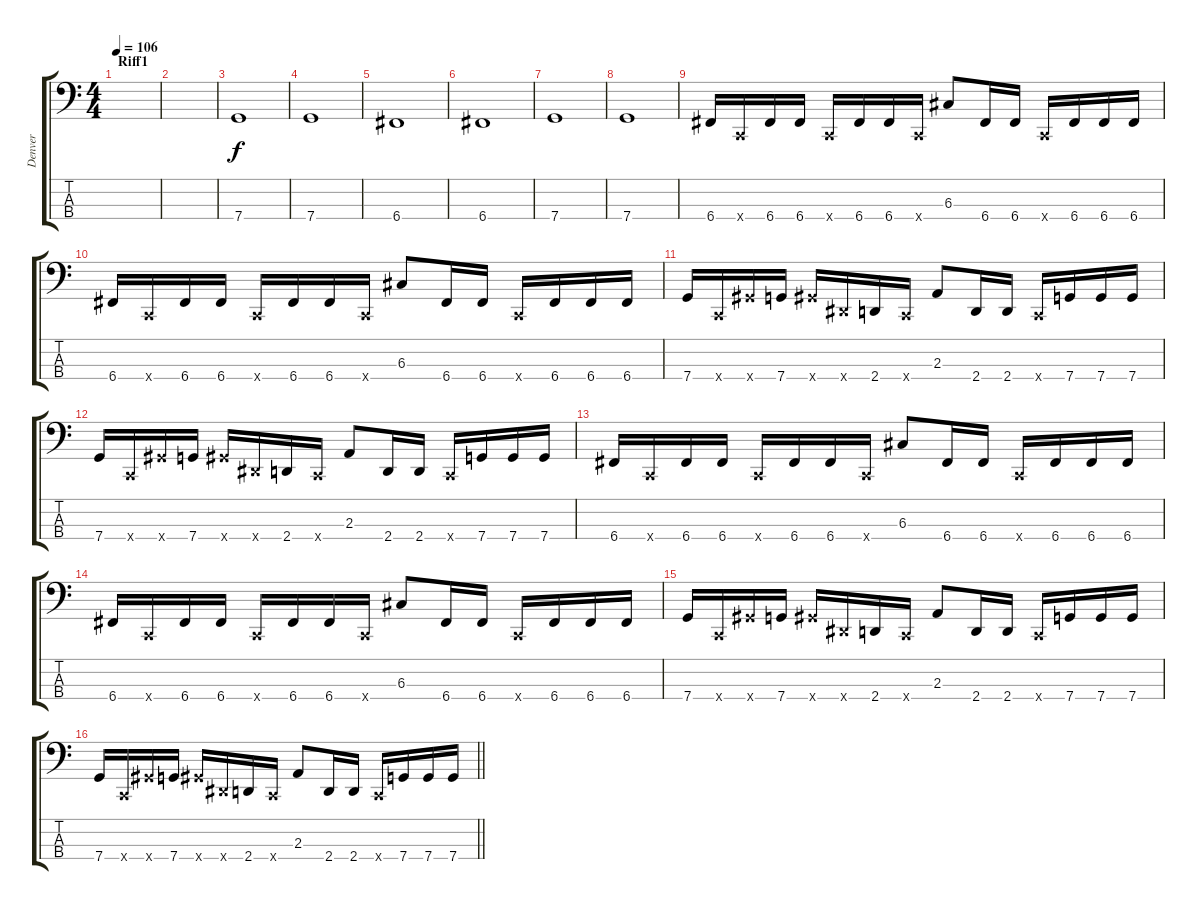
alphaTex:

\track ("Denver" "Denver") {instrument slapbass2}
\staff {score tabs}
\tuning (F2 C2 G1 C1) {hide}
\ts (4 4)
\section ("" "Riff1")
\tempo 106
\clef f4
\ks c
|
|
7.4.1 |
7.4.1 |
6.4.1 |
6.4.1 |
7.4.1 |
7.4.1 |
6.4.16 0.4{x}.16 6.4.16 6.4.16 0.4{x}.16 6.4.16 6.4.16 0.4{x}.16 6.3.8 6.4.16 6.4.16 0.4{x}.16 6.4.16 6.4.16 6.4.16 |
6.4.16 0.4{x}.16 6.4.16 6.4.16 0.4{x}.16 6.4.16 6.4.16 0.4{x}.16 6.3.8 6.4.16 6.4.16 0.4{x}.16 6.4.16 6.4.16 6.4.16 |
7.4.16 0.4{x}.16 8.4{x}.16 7.4.16 8.4{x}.16 3.4{x}.16 2.4.16 0.4{x}.16 2.3.8 2.4.16 2.4.16 0.4{x}.16 7.4.16 7.4.16 7.4.16 |
7.4.16 0.4{x}.16 8.4{x}.16 7.4.16 8.4{x}.16 3.4{x}.16 2.4.16 0.4{x}.16 2.3.8 2.4.16 2.4.16 0.4{x}.16 7.4.16 7.4.16 7.4.16 |
6.4.16 0.4{x}.16 6.4.16 6.4.16 0.4{x}.16 6.4.16 6.4.16 0.4{x}.16 6.3.8 6.4.16 6.4.16 0.4{x}.16 6.4.16 6.4.16 6.4.16 |
6.4.16 0.4{x}.16 6.4.16 6.4.16 0.4{x}.16 6.4.16 6.4.16 0.4{x}.16 6.3.8 6.4.16 6.4.16 0.4{x}.16 6.4.16 6.4.16 6.4.16 |
7.4.16 0.4{x}.16 8.4{x}.16 7.4.16 8.4{x}.16 3.4{x}.16 2.4.16 0.4{x}.16 2.3.8 2.4.16 2.4.16 0.4{x}.16 7.4.16 7.4.16 7.4.16 |
\barLineRight lightlight
7.4.16 0.4{x}.16 8.4{x}.16 7.4.16 8.4{x}.16 3.4{x}.16 2.4.16 0.4{x}.16 2.3.8 2.4.16 2.4.16 0.4{x}.16 7.4.16 7.4.16 7.4.16
